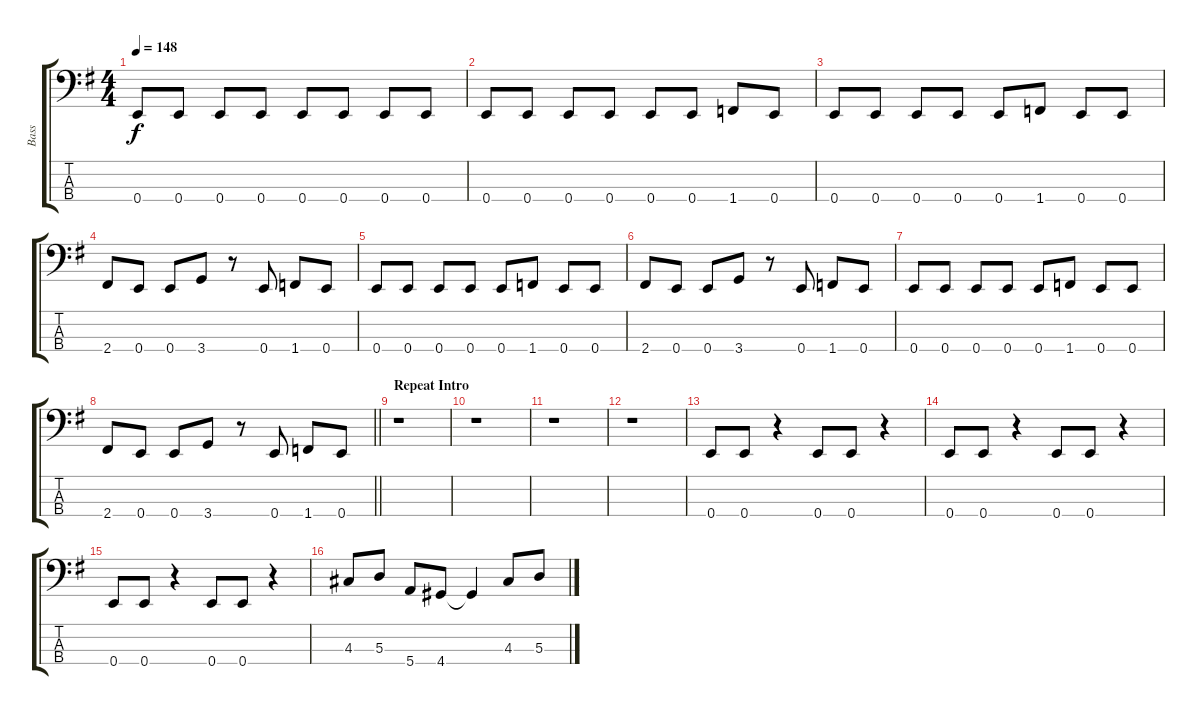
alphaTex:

\track ("Bass" "Bass") {instrument electricbasspick}
\staff {score tabs}
\tuning (G2 D2 A1 E1) {hide}
\ts (4 4)
\tempo 148
\clef f4
\ks g
0.4.8{dy f} 0.4.8 0.4.8 0.4.8 0.4.8 0.4.8 0.4.8 0.4.8 |
0.4.8 0.4.8 0.4.8 0.4.8 0.4.8 0.4.8 1.4.8 0.4.8 |
0.4.8 0.4.8 0.4.8 0.4.8 0.4.8 1.4.8 0.4.8 0.4.8 |
2.4.8 0.4.8 0.4.8 3.4.8 r.8 0.4.8 1.4.8 0.4.8 |
0.4.8 0.4.8 0.4.8 0.4.8 0.4.8 1.4.8 0.4.8 0.4.8 |
2.4.8 0.4.8 0.4.8 3.4.8 r.8 0.4.8 1.4.8 0.4.8 |
0.4.8 0.4.8 0.4.8 0.4.8 0.4.8 1.4.8 0.4.8 0.4.8 |
\barLineRight lightlight
2.4.8 0.4.8 0.4.8 3.4.8 r.8 0.4.8 1.4.8 0.4.8 |
\section ("" "Repeat Intro")
r.1 |
r.1 |
r.1 |
r.1 |
0.4.8 0.4.8 r.4 0.4.8 0.4.8 r.4 |
0.4.8 0.4.8 r.4 0.4.8 0.4.8 r.4 |
0.4.8 0.4.8 r.4 0.4.8 0.4.8 r.4 |
4.3.8 5.3.8 5.4.8 4.4.8 4.4{t}.4 4.3.8 5.3.8
